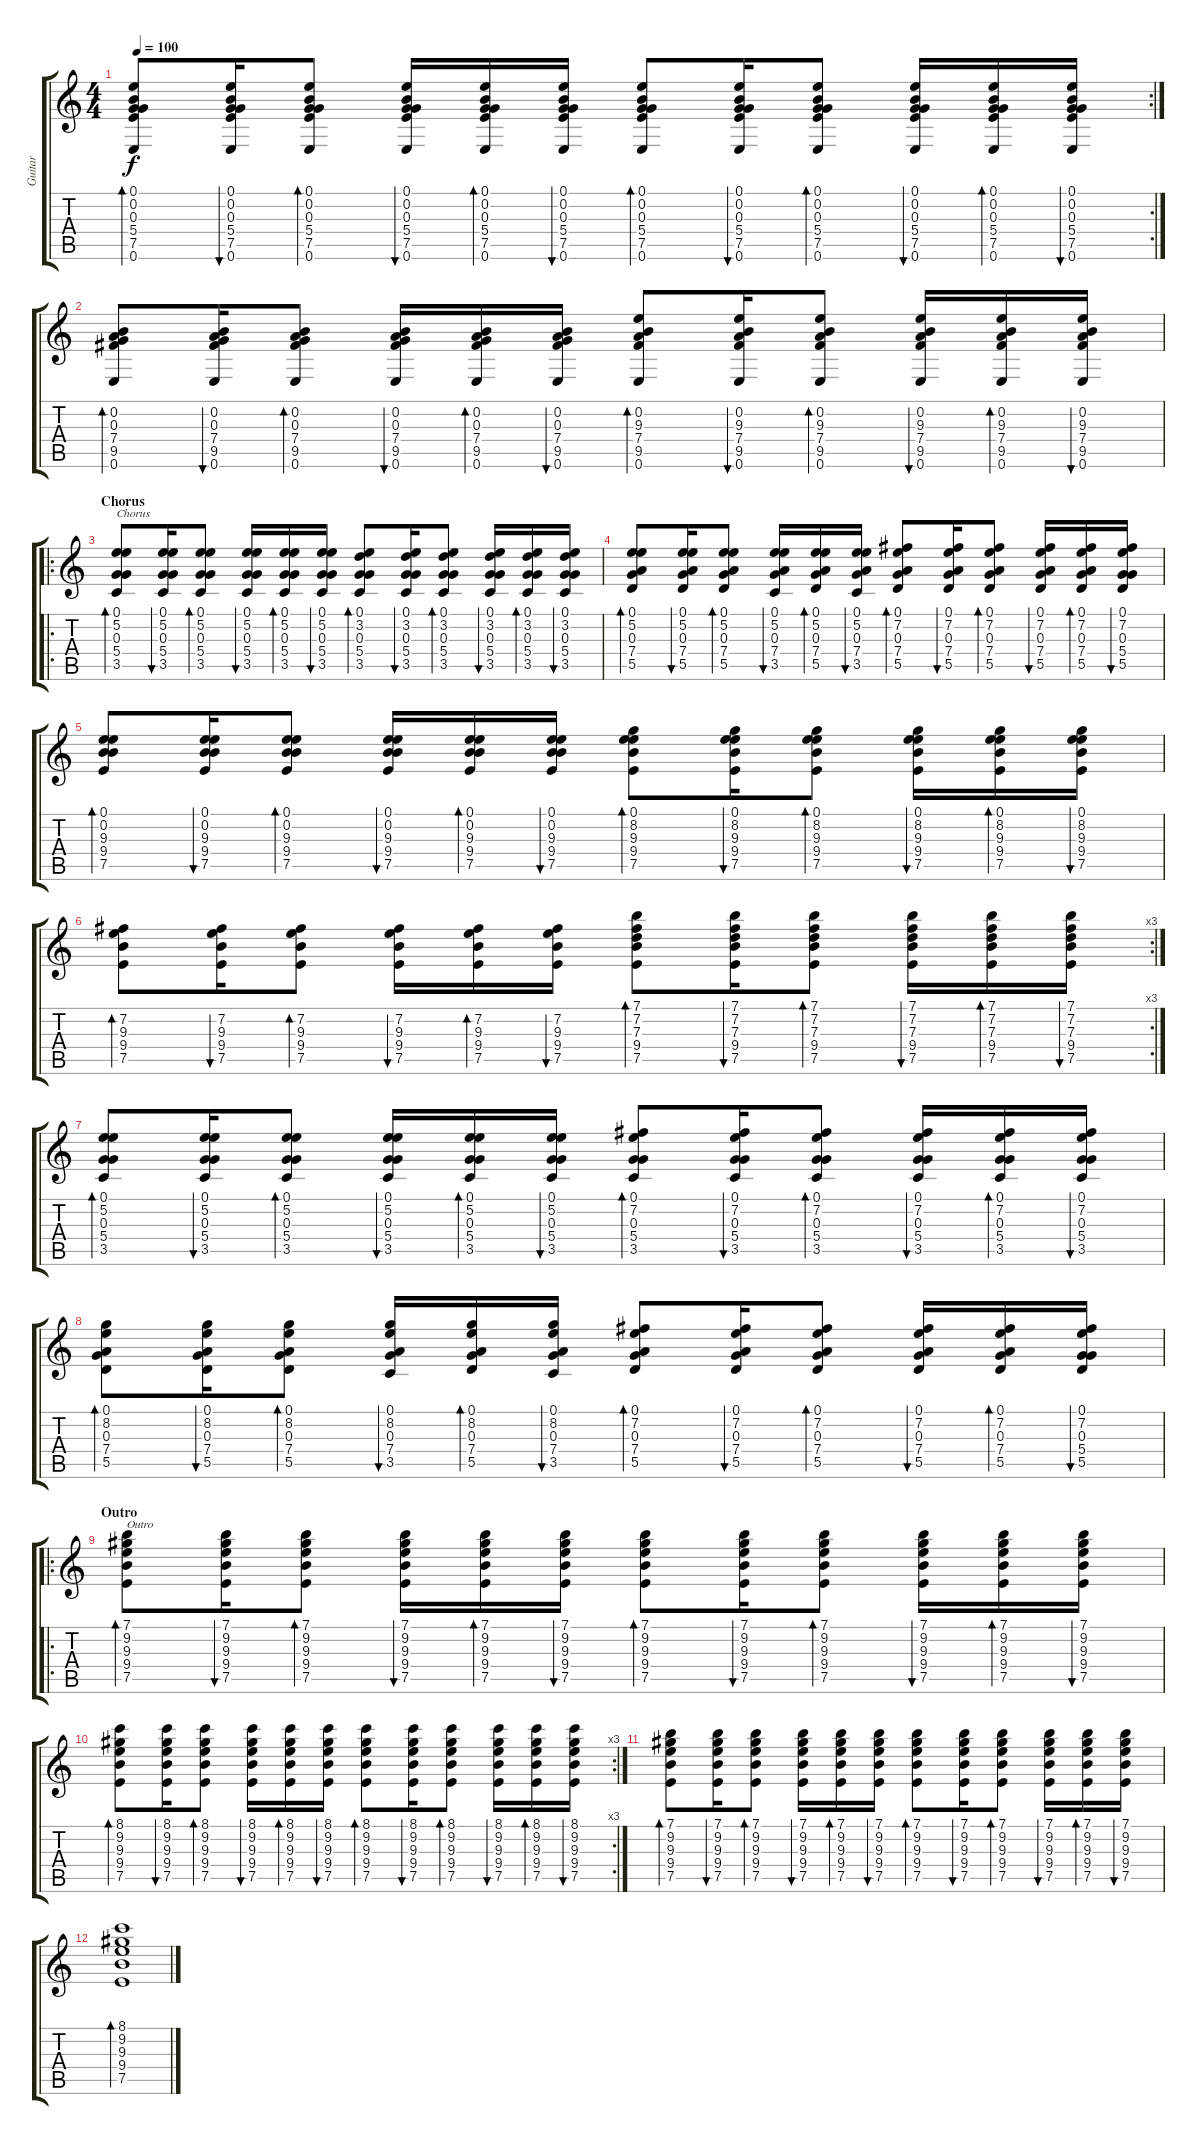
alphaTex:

\track ("Guitar" "Guitar") {instrument acousticguitarsteel}
\staff {score tabs}
\tuning (E4 B3 G3 D3 A2 E2) {hide}
\rc 2
\ts (4 4)
\tempo 100
\clef g2
\ks c
(0.1 0.2 0.3 5.4 7.5 0.6).8{bd 60 dy f} (0.1 0.2 0.3 5.4 7.5 0.6).16{bu 30} (0.1 0.2 0.3 5.4 7.5 0.6).8{bd 60} (0.1 0.2 0.3 5.4 7.5 0.6).16{bu 30} (0.1 0.2 0.3 5.4 7.5 0.6).16{bd 30} (0.1 0.2 0.3 5.4 7.5 0.6).16{bu 30} (0.1 0.2 0.3 5.4 7.5 0.6).8{bd 60} (0.1 0.2 0.3 5.4 7.5 0.6).16{bu 30} (0.1 0.2 0.3 5.4 7.5 0.6).8{bd 60} (0.1 0.2 0.3 5.4 7.5 0.6).16{bu 30} (0.1 0.2 0.3 5.4 7.5 0.6).16{bd 30} (0.1 0.2 0.3 5.4 7.5 0.6).16{bu 30} |
(0.2 0.3 7.4 9.5 0.6).8{bd 60} (0.2 0.3 7.4 9.5 0.6).16{bu 30} (0.2 0.3 7.4 9.5 0.6).8{bd 60} (0.2 0.3 7.4 9.5 0.6).16{bu 30} (0.2 0.3 7.4 9.5 0.6).16{bd 30} (0.2 0.3 7.4 9.5 0.6).16{bu 30} (0.2 9.3 7.4 9.5 0.6).8{bd 60} (0.2 9.3 7.4 9.5 0.6).16{bu 30} (0.2 9.3 7.4 9.5 0.6).8{bd 60} (0.2 9.3 7.4 9.5 0.6).16{bu 30} (0.2 9.3 7.4 9.5 0.6).16{bd 30} (0.2 9.3 7.4 9.5 0.6).16{bu 30} |
\ro
\section ("" "Chorus")
(0.1 5.2 0.3 5.4 3.5).8{bd 60 txt "Chorus"} (0.1 5.2 0.3 5.4 3.5).16{bu 30} (0.1 5.2 0.3 5.4 3.5).8{bd 60} (0.1 5.2 0.3 5.4 3.5).16{bu 30} (0.1 5.2 0.3 5.4 3.5).16{bd 30} (0.1 5.2 0.3 5.4 3.5).16{bu 30} (0.1 3.2 0.3 5.4 3.5).8{bd 60} (0.1 3.2 0.3 5.4 3.5).16{bu 30} (0.1 3.2 0.3 5.4 3.5).8{bd 60} (0.1 3.2 0.3 5.4 3.5).16{bu 30} (0.1 3.2 0.3 5.4 3.5).16{bd 30} (0.1 3.2 0.3 5.4 3.5).16{bu 30} |
(0.1 5.2 0.3 7.4 5.5).8{bd 60} (0.1 5.2 0.3 7.4 5.5).16{bu 30} (0.1 5.2 0.3 7.4 5.5).8{bd 60} (0.1 5.2 0.3 7.4 3.5).16{bu 30} (0.1 5.2 0.3 7.4 5.5).16{bd 30} (0.1 5.2 0.3 7.4 3.5).16{bu 30} (0.1 7.2 0.3 7.4 5.5).8{bd 60} (0.1 7.2 0.3 7.4 5.5).16{bu 30} (0.1 7.2 0.3 7.4 5.5).8{bd 60} (0.1 7.2 0.3 7.4 5.5).16{bu 30} (0.1 7.2 0.3 7.4 5.5).16{bd 30} (0.1 7.2 0.3 5.4 5.5).16{bu 30} |
(0.1 0.2 9.3 9.4 7.5).8{bd 60} (0.1 0.2 9.3 9.4 7.5).16{bu 30} (0.1 0.2 9.3 9.4 7.5).8{bd 60} (0.1 0.2 9.3 9.4 7.5).16{bu 30} (0.1 0.2 9.3 9.4 7.5).16{bd 30} (0.1 0.2 9.3 9.4 7.5).16{bu 30} (0.1 8.2 9.3 9.4 7.5).8{bd 60} (0.1 8.2 9.3 9.4 7.5).16{bu 30} (0.1 8.2 9.3 9.4 7.5).8{bd 60} (0.1 8.2 9.3 9.4 7.5).16{bu 30} (0.1 8.2 9.3 9.4 7.5).16{bd 30} (0.1 8.2 9.3 9.4 7.5).16{bu 30} |
\rc 3
(7.2 9.3 9.4 7.5).8{bd 60} (7.2 9.3 9.4 7.5).16{bu 30} (7.2 9.3 9.4 7.5).8{bd 60} (7.2 9.3 9.4 7.5).16{bu 30} (7.2 9.3 9.4 7.5).16{bd 30} (7.2 9.3 9.4 7.5).16{bu 30} (7.1 7.2 7.3 9.4 7.5).8{bd 60} (7.1 7.2 7.3 9.4 7.5).16{bu 30} (7.1 7.2 7.3 9.4 7.5).8{bd 60} (7.1 7.2 7.3 9.4 7.5).16{bu 30} (7.1 7.2 7.3 9.4 7.5).16{bd 30} (7.1 7.2 7.3 9.4 7.5).16{bu 30} |
(0.1 5.2 0.3 5.4 3.5).8{bd 60} (0.1 5.2 0.3 5.4 3.5).16{bu 30} (0.1 5.2 0.3 5.4 3.5).8{bd 60} (0.1 5.2 0.3 5.4 3.5).16{bu 30} (0.1 5.2 0.3 5.4 3.5).16{bd 30} (0.1 5.2 0.3 5.4 3.5).16{bu 30} (0.1 7.2 0.3 5.4 3.5).8{bd 60} (0.1 7.2 0.3 5.4 3.5).16{bu 30} (0.1 7.2 0.3 5.4 3.5).8{bd 60} (0.1 7.2 0.3 5.4 3.5).16{bu 30} (0.1 7.2 0.3 5.4 3.5).16{bd 30} (0.1 7.2 0.3 5.4 3.5).16{bu 30} |
(0.1 8.2 0.3 7.4 5.5).8{bd 60} (0.1 8.2 0.3 7.4 5.5).16{bu 30} (0.1 8.2 0.3 7.4 5.5).8{bd 60} (0.1 8.2 0.3 7.4 3.5).16{bu 30} (0.1 8.2 0.3 7.4 5.5).16{bd 30} (0.1 8.2 0.3 7.4 3.5).16{bu 30} (0.1 7.2 0.3 7.4 5.5).8{bd 60} (0.1 7.2 0.3 7.4 5.5).16{bu 30} (0.1 7.2 0.3 7.4 5.5).8{bd 60} (0.1 7.2 0.3 7.4 5.5).16{bu 30} (0.1 7.2 0.3 7.4 5.5).16{bd 30} (0.1 7.2 0.3 5.4 5.5).16{bu 30} |
\ro
\section ("" "Outro")
(7.1 9.2 9.3 9.4 7.5).8{bd 60 txt "Outro"} (7.1 9.2 9.3 9.4 7.5).16{bu 30} (7.1 9.2 9.3 9.4 7.5).8{bd 60} (7.1 9.2 9.3 9.4 7.5).16{bu 30} (7.1 9.2 9.3 9.4 7.5).16{bd 30} (7.1 9.2 9.3 9.4 7.5).16{bu 30} (7.1 9.2 9.3 9.4 7.5).8{bd 60} (7.1 9.2 9.3 9.4 7.5).16{bu 30} (7.1 9.2 9.3 9.4 7.5).8{bd 60} (7.1 9.2 9.3 9.4 7.5).16{bu 30} (7.1 9.2 9.3 9.4 7.5).16{bd 30} (7.1 9.2 9.3 9.4 7.5).16{bu 30} |
\rc 3
(8.1 9.2 9.3 9.4 7.5).8{bd 60} (8.1 9.2 9.3 9.4 7.5).16{bu 30} (8.1 9.2 9.3 9.4 7.5).8{bd 60} (8.1 9.2 9.3 9.4 7.5).16{bu 30} (8.1 9.2 9.3 9.4 7.5).16{bd 30} (8.1 9.2 9.3 9.4 7.5).16{bu 30} (8.1 9.2 9.3 9.4 7.5).8{bd 60} (8.1 9.2 9.3 9.4 7.5).16{bu 30} (8.1 9.2 9.3 9.4 7.5).8{bd 60} (8.1 9.2 9.3 9.4 7.5).16{bu 30} (8.1 9.2 9.3 9.4 7.5).16{bd 30} (8.1 9.2 9.3 9.4 7.5).16{bu 30} |
(7.1 9.2 9.3 9.4 7.5).8{bd 60} (7.1 9.2 9.3 9.4 7.5).16{bu 30} (7.1 9.2 9.3 9.4 7.5).8{bd 60} (7.1 9.2 9.3 9.4 7.5).16{bu 30} (7.1 9.2 9.3 9.4 7.5).16{bd 30} (7.1 9.2 9.3 9.4 7.5).16{bu 30} (7.1 9.2 9.3 9.4 7.5).8{bd 60} (7.1 9.2 9.3 9.4 7.5).16{bu 30} (7.1 9.2 9.3 9.4 7.5).8{bd 60} (7.1 9.2 9.3 9.4 7.5).16{bu 30} (7.1 9.2 9.3 9.4 7.5).16{bd 30} (7.1 9.2 9.3 9.4 7.5).16{bu 30} |
(8.1 9.2 9.3 9.4 7.5).1{bd 120}
